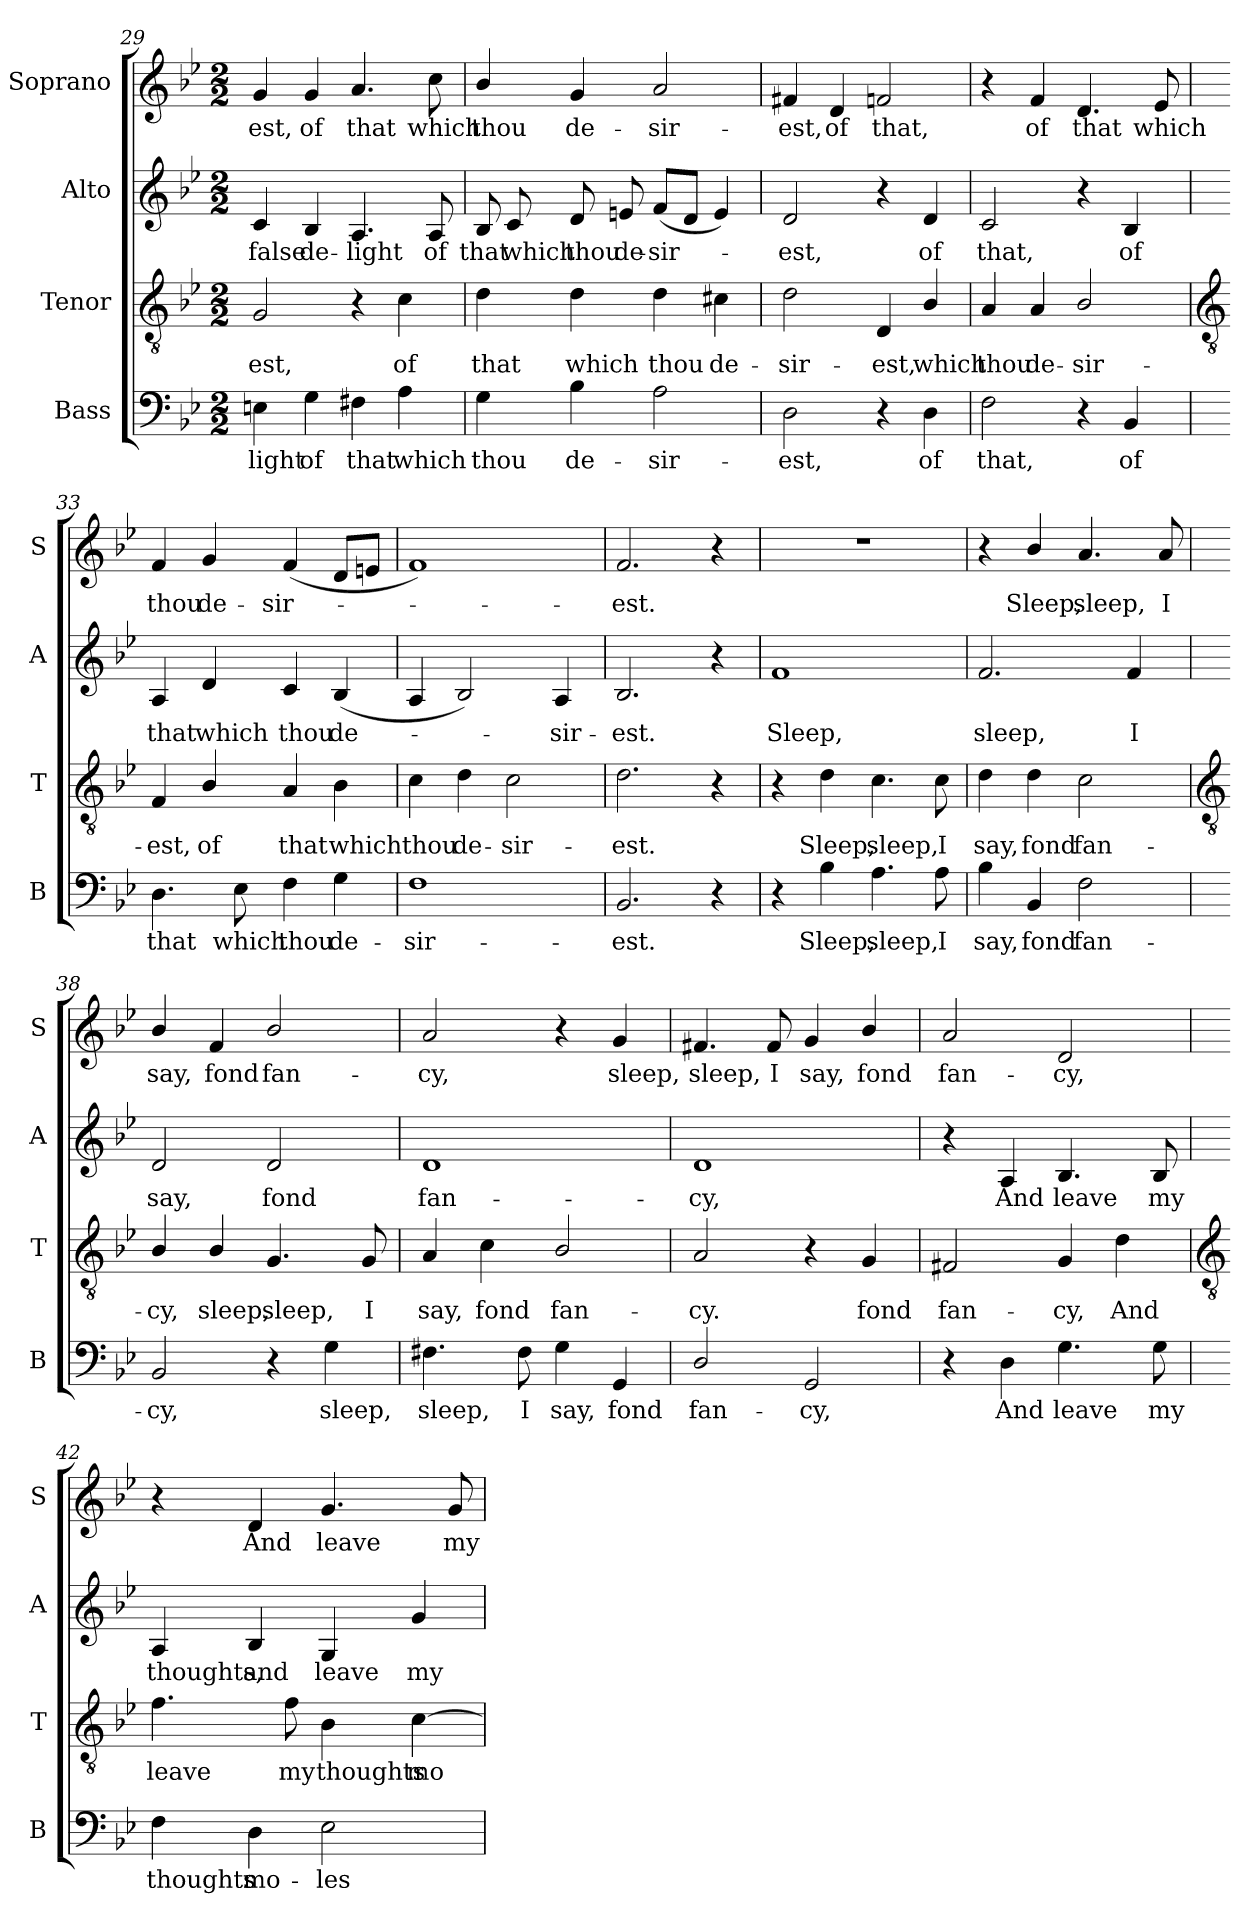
**kern	**text	**kern	**text	**kern	**text	**kern	**text
*part4	*part4	*part3	*part3	*part2	*part2	*part1	*part1
*staff4	*staff4	*staff3	*staff3	*staff2	*staff2	*staff1	*staff1
*I"Bass	*	*I"Tenor	*	*I"Alto	*	*I"Soprano	*
*I'B	*	*I'T	*	*I'A	*	*I'S	*
!!LO:LB:g=z
*clefF4	*	*clefGv2	*	*clefG2	*	*clefG2	*
*k[b-e-]	*	*k[b-e-]	*	*k[b-e-]	*	*k[b-e-]	*
*B-:	*	*B-:	*	*B-:	*	*B-:	*
*M2/2	*	*M2/2	*	*M2/2	*	*M2/2	*
=29	=29	=29	=29	=29	=29	=29	=29
!	!LO:LY:b	!	!LO:LY:b	!	!LO:LY:b	!	!LO:LY:b
4En	-light	2G	est,	4c	false	4g	-est,
!	!LO:LY:b	!	!	!	!LO:LY:b	!	!LO:LY:b
4G	of	.	.	4B-/	de-	4g	of
!	!LO:LY:b	!	!	!	!LO:LY:b	!	!LO:LY:b
4F#X	that	4r	.	4.A	-light	4.a	that
!	!LO:LY:b	!	!LO:LY:b	!	!	!	!
4A	which	4c	of	.	.	.	.
!	!	!	!	!	!LO:LY:b	!	!LO:LY:b
.	.	.	.	8A	of	8cc	which
=30	=30	=30	=30	=30	=30	=30	=30
!	!LO:LY:b	!	!LO:LY:b	!	!LO:LY:b	!	!LO:LY:b
4G	thou	4d	that	8B-	that	4b-/	thou
!	!	!	!	!	!LO:LY:b	!	!
.	.	.	.	8c	which	.	.
!	!LO:LY:b	!	!LO:LY:b	!	!LO:LY:b	!	!LO:LY:b
4B-	de-	4d	which	8d	thou	4g	de-
!	!	!	!	!	!LO:LY:b	!	!
.	.	.	.	8en	de-	.	.
!	!LO:LY:b	!	!LO:LY:b	!	!LO:LY:b	!	!LO:LY:b
2A	-sir-	4d	thou	(<8fL	-sir-	2a/	-sir-
.	.	.	.	8dJ	.	.	.
!	!	!	!LO:LY:b	!	!	!	!
.	.	4c#X	de-	4e)	.	.	.
=31	=31	=31	=31	=31	=31	=31	=31
!	!LO:LY:b	!	!LO:LY:b	!	!LO:LY:b	!	!LO:LY:b
2D	-est,	2d	-sir-	2d	est,	4f#X	-est,
!	!	!	!	!	!	!	!LO:LY:b
.	.	.	.	.	.	4d	of
!	!	!	!LO:LY:b	!	!	!	!LO:LY:b
4r	.	4D	-est,	4r	.	2fn	that,
!	!LO:LY:b	!	!LO:LY:b	!	!LO:LY:b	!	!
4D	of	4B-/	which	4d	of	.	.
=32	=32	=32	=32	=32	=32	=32	=32
!	!LO:LY:b	!	!LO:LY:b	!	!LO:LY:b	!	!
2F	that,	4A	thou	2c	that,	4r	.
!	!	!	!LO:LY:b	!	!	!	!LO:LY:b
.	.	4A	de-	.	.	4f	of
!	!	!	!LO:LY:b	!	!	!	!LO:LY:b
4r	.	2B-/	-sir-	4r	.	4.d	that
!	!LO:LY:b	!	!	!	!LO:LY:b	!	!
4BB-	of	.	.	4B-/	of	.	.
!	!	!	!	!	!	!	!LO:LY:b
.	.	.	.	.	.	8e-	which
!!LO:LB:g=z
=33	=33	=33	=33	=33	=33	=33	=33
*	*	*clefGv2	*	*	*	*	*
!	!LO:LY:b	!	!LO:LY:b	!	!LO:LY:b	!	!LO:LY:b
4.D	that	4F	-est,	4A	that	4f	thou
!	!	!	!LO:LY:b	!	!LO:LY:b	!	!LO:LY:b
.	.	4B-/	of	4d	which	4g	de-
!	!LO:LY:b	!	!	!	!	!	!
8E-	which	.	.	.	.	.	.
!	!LO:LY:b	!	!LO:LY:b	!	!LO:LY:b	!	!LO:LY:b
4F	thou	4A	that	4c	thou	(<4f	-sir-
!	!LO:LY:b	!	!LO:LY:b	!	!LO:LY:b	!	!
4G	de-	4B-\	which	(<4B-/	de-	8dL	.
.	.	.	.	.	.	8enJ	.
=34	=34	=34	=34	=34	=34	=34	=34
!	!LO:LY:b	!	!LO:LY:b	!	!	!	!
1F	-sir-	4c	thou	4A/	.	1f)	.
!	!	!	!LO:LY:b	!	!	!	!
.	.	4d	de-	2B-/)	.	.	.
!	!	!	!LO:LY:b	!	!	!	!
.	.	2c	-sir-	.	.	.	.
!	!	!	!	!	!LO:LY:b	!	!
.	.	.	.	4A	sir-	.	.
=35	=35	=35	=35	=35	=35	=35	=35
!	!LO:LY:b	!	!LO:LY:b	!	!LO:LY:b	!	!LO:LY:b
2.BB-	-est.	2.d	-est.	2.B-/	-est.	2.f	est.
4r	.	4r	.	4r	.	4r	.
=36	=36	=36	=36	=36	=36	=36	=36
!	!	!	!	!	!LO:LY:b	!	!
4r	.	4r	.	1f	Sleep,	1r	.
!	!LO:LY:b	!	!LO:LY:b	!	!	!	!
4B-	Sleep,	4d	Sleep,	.	.	.	.
!	!LO:LY:b	!	!LO:LY:b	!	!	!	!
4.A	sleep,	4.c	sleep,	.	.	.	.
!	!LO:LY:b	!	!LO:LY:b	!	!	!	!
8A	I	8c	I	.	.	.	.
=37	=37	=37	=37	=37	=37	=37	=37
!	!LO:LY:b	!	!LO:LY:b	!	!LO:LY:b	!	!
4B-	say,	4d	say,	2.f	sleep,	4r	.
!	!LO:LY:b	!	!LO:LY:b	!	!	!	!LO:LY:b
4BB-	fond	4d	fond	.	.	4b-/	Sleep,
!	!LO:LY:b	!	!LO:LY:b	!	!	!	!LO:LY:b
2F	fan-	2c	fan-	.	.	4.a	sleep,
!	!	!	!	!	!LO:LY:b	!	!
.	.	.	.	4f	I	.	.
!	!	!	!	!	!	!	!LO:LY:b
.	.	.	.	.	.	8a	I
!!LO:LB:g=z
=38	=38	=38	=38	=38	=38	=38	=38
*	*	*clefGv2	*	*	*	*	*
!	!LO:LY:b	!	!LO:LY:b	!	!LO:LY:b	!	!LO:LY:b
2BB-	-cy,	4B-/	-cy,	2d	say,	4b-/	say,
!	!	!	!LO:LY:b	!	!	!	!LO:LY:b
.	.	4B-/	sleep,	.	.	4f	fond
!	!	!	!LO:LY:b	!	!LO:LY:b	!	!LO:LY:b
4r	.	4.G	sleep,	2d	fond	2b-/	fan-
!	!LO:LY:b	!	!	!	!	!	!
4G	sleep,	.	.	.	.	.	.
!	!	!	!LO:LY:b	!	!	!	!
.	.	8G	I	.	.	.	.
=39	=39	=39	=39	=39	=39	=39	=39
!	!LO:LY:b	!	!LO:LY:b	!	!LO:LY:b	!	!LO:LY:b
4.F#X	sleep,	4A	say,	1d	fan-	2a/	-cy,
!	!	!	!LO:LY:b	!	!	!	!
.	.	4c	fond	.	.	.	.
!	!LO:LY:b	!	!	!	!	!	!
8F#	I	.	.	.	.	.	.
!	!LO:LY:b	!	!LO:LY:b	!	!	!	!
4G	say,	2B-/	fan-	.	.	4r	.
!	!LO:LY:b	!	!	!	!	!	!LO:LY:b
4GG	fond	.	.	.	.	4g	sleep,
=40	=40	=40	=40	=40	=40	=40	=40
!	!LO:LY:b	!	!LO:LY:b	!	!LO:LY:b	!	!LO:LY:b
2D/	fan-	2A/	-cy.	1d	-cy,	4.f#X	sleep,
!	!	!	!	!	!	!	!LO:LY:b
.	.	.	.	.	.	8f#	I
!	!LO:LY:b	!	!	!	!	!	!LO:LY:b
2GG	-cy,	4r	.	.	.	4g	say,
!	!	!	!LO:LY:b	!	!	!	!LO:LY:b
.	.	4G	fond	.	.	4b-/	fond
=41	=41	=41	=41	=41	=41	=41	=41
!	!	!	!LO:LY:b	!	!	!	!LO:LY:b
4r	.	2F#X	fan-	4r	.	2a/	fan-
!	!LO:LY:b	!	!	!	!LO:LY:b	!	!
4D	And	.	.	4A	And	.	.
!	!LO:LY:b	!	!LO:LY:b	!	!LO:LY:b	!	!LO:LY:b
4.G	leave	4G	-cy,	4.B-/	leave	2d	-cy,
!	!	!	!LO:LY:b	!	!	!	!
.	.	4d	And	.	.	.	.
!	!LO:LY:b	!	!	!	!LO:LY:b	!	!
8G	my	.	.	8B-/	my	.	.
!!LO:LB:g=z
=42	=42	=42	=42	=42	=42	=42	=42
*	*	*clefGv2	*	*	*	*	*
!	!LO:LY:b	!	!LO:LY:b	!	!LO:LY:b	!	!
4F	thoughts	4.f	leave	4A	thoughts,	4r	.
!	!LO:LY:b	!	!	!	!LO:LY:b	!	!LO:LY:b
4D	mo-	.	.	4B-/	and	4d	And
!	!	!	!LO:LY:b	!	!	!	!
.	.	8f	my	.	.	.	.
!	!LO:LY:b	!	!LO:LY:b	!	!LO:LY:b	!	!LO:LY:b
2E-	-les-	4B-	thoughts	4G	leave	4.g	leave
!	!	!	!LO:LY:b	!	!LO:LY:b	!	!
.	.	[4c	mo-	4g	my	.	.
!	!	!	!	!	!	!	!LO:LY:b
.	.	.	.	.	.	8g	my
=	=	=	=	=	=	=	=
*-	*-	*-	*-	*-	*-	*-	*-
